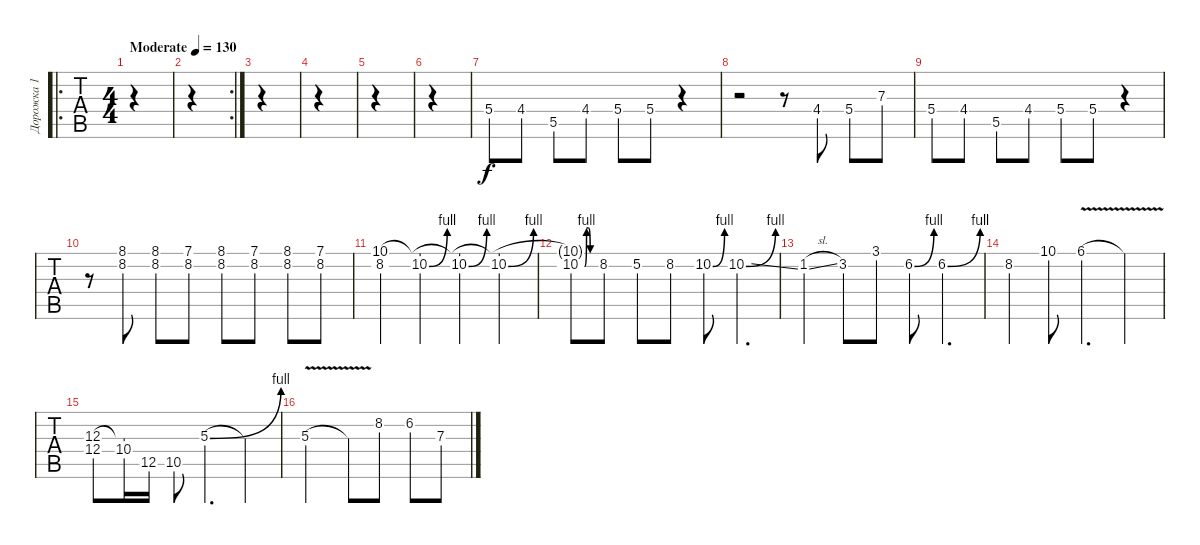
\track ("Дорожка 1" "Дорожка 1") {instrument overdrivenguitar}
\staff {tabs}
\tuning (E4 B3 G3 D3 A2 E2) {hide}
\ro
\ts (4 4)
\tempo (130 "Moderate")
\clef g2
\ks c
|
\rc 2
|
|
|
|
|
5.4{st}.8 4.4{st}.8 5.5{st}.8 4.4{st}.8 5.4{st}.8 5.4{st}.8 r.4 |
r.2 r.8 4.4{st}.8 5.4{st}.8 7.3{st}.8 |
5.4{st}.8 4.4{st}.8 5.5{st}.8 4.4{st}.8 5.4{st}.8 5.4{st}.8 r.4 |
r.8 (8.1 8.2).8 (8.1 8.2).8 (7.1 8.2).8 (8.1 8.2).8 (7.1 8.2).8 (8.1 8.2).8 (7.1 8.2).8 |
(10.1 8.2).4 (10.1{t} 10.2{be (bend 0 0 60 4)}).4 (10.1{t} 10.2{be (bend 0 0 60 4)}).4 (10.1{t} 10.2{be (bend 0 0 60 4)}).4 |
(10.1{t} 10.2{be (custom 0 0 10 4 20 4 30 0 60 0)}).8 8.2.8 5.2.8 8.2.8 10.2{be (bend 0 0 60 4)}.8 10.2{be (bend 0 0 60 4) ss}.4{d} |
1.2{sl}.4 3.2.8 3.1.8 6.2{be (bend 0 0 60 4)}.8 6.2{be (bend 0 0 60 4)}.4{d} |
8.2.4 10.1.8 6.1{v}.4{d} 6.1{t}.4 |
(12.3 12.4).8 (12.3{t} 10.4).16 12.5.16 10.5.8 5.3{be (bend 0 0 60 4)}.4{d} 5.3{t}.4 |
5.3{v}.2 5.3{t}.8 8.2.8 6.2.8 7.3.8
